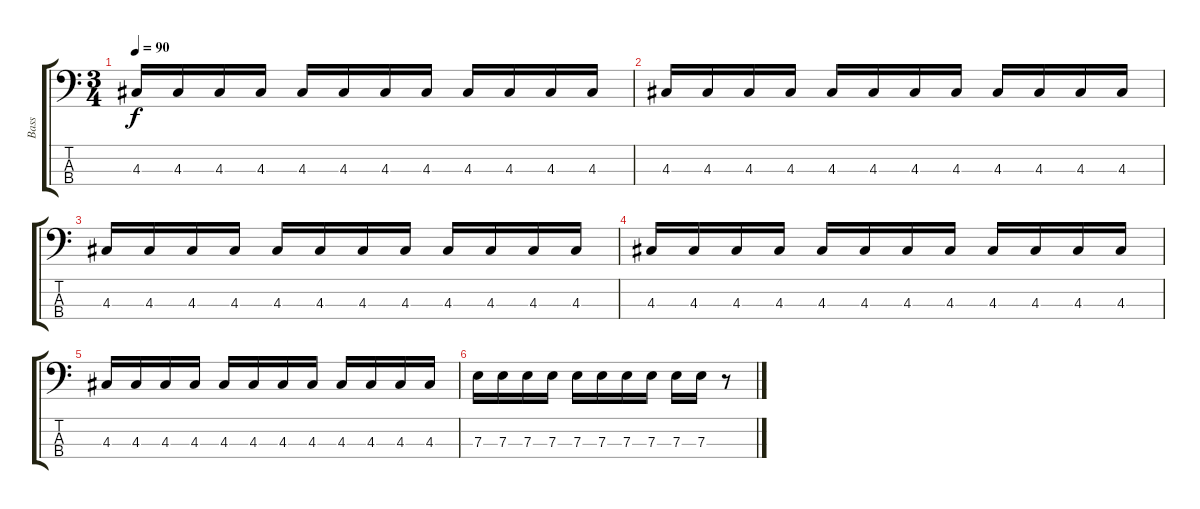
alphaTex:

\track ("Bass" "Bass") {instrument electricbassfinger}
\staff {score tabs}
\tuning (G2 D2 A1 E1) {hide}
\ts (3 4)
\tempo 90
\clef f4
\ks c
4.3.16{dy f} 4.3.16 4.3.16 4.3.16 4.3.16 4.3.16 4.3.16 4.3.16 4.3.16 4.3.16 4.3.16 4.3.16 |
4.3.16 4.3.16 4.3.16 4.3.16 4.3.16 4.3.16 4.3.16 4.3.16 4.3.16 4.3.16 4.3.16 4.3.16 |
4.3.16 4.3.16 4.3.16 4.3.16 4.3.16 4.3.16 4.3.16 4.3.16 4.3.16 4.3.16 4.3.16 4.3.16 |
4.3.16 4.3.16 4.3.16 4.3.16 4.3.16 4.3.16 4.3.16 4.3.16 4.3.16 4.3.16 4.3.16 4.3.16 |
4.3.16 4.3.16 4.3.16 4.3.16 4.3.16 4.3.16 4.3.16 4.3.16 4.3.16 4.3.16 4.3.16 4.3.16 |
7.3.16 7.3.16 7.3.16 7.3.16 7.3.16 7.3.16 7.3.16 7.3.16 7.3.16 7.3.16 r.8
